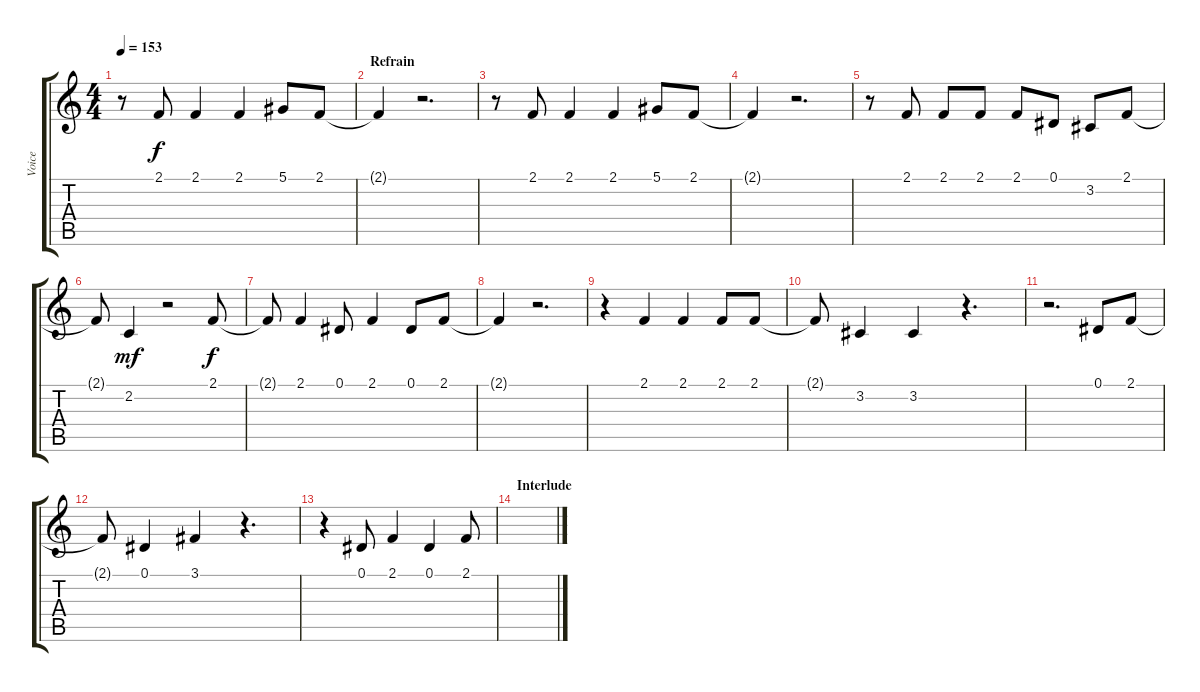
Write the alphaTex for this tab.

\track ("Voice" "Voice") {instrument lead8bassandlead}
\staff {score tabs}
\tuning (Eb4 Bb3 Gb3 Db3 Ab2 Eb2) {hide}
\ts (4 4)
\tempo 153
\clef g2
\ks c
r.8{dy f} 2.1.8 2.1.4 2.1.4 5.1.8 2.1.8 |
\section ("" "Refrain")
2.1{t}.4 r.2{d} |
r.8 2.1.8 2.1.4 2.1.4 5.1.8 2.1.8 |
2.1{t}.4 r.2{d} |
r.8 2.1.8 2.1.8 2.1.8 2.1.8 0.1.8 3.2.8 2.1.8 |
2.1{t}.8 2.2.4{dy mf} r.2 2.1.8{dy f} |
2.1{t}.8 2.1.4 0.1.8 2.1.4 0.1.8 2.1.8 |
2.1{t}.4 r.2{d} |
r.4 2.1.4 2.1.4 2.1.8 2.1.8 |
2.1{t}.8 3.2.4 3.2.4 r.4{d} |
r.2{d} 0.1.8 2.1.8 |
2.1{t}.8 0.1.4 3.1.4 r.4{d} |
r.4 0.1.8 2.1.4 0.1.4 2.1.8 |
\section ("" "Interlude")
